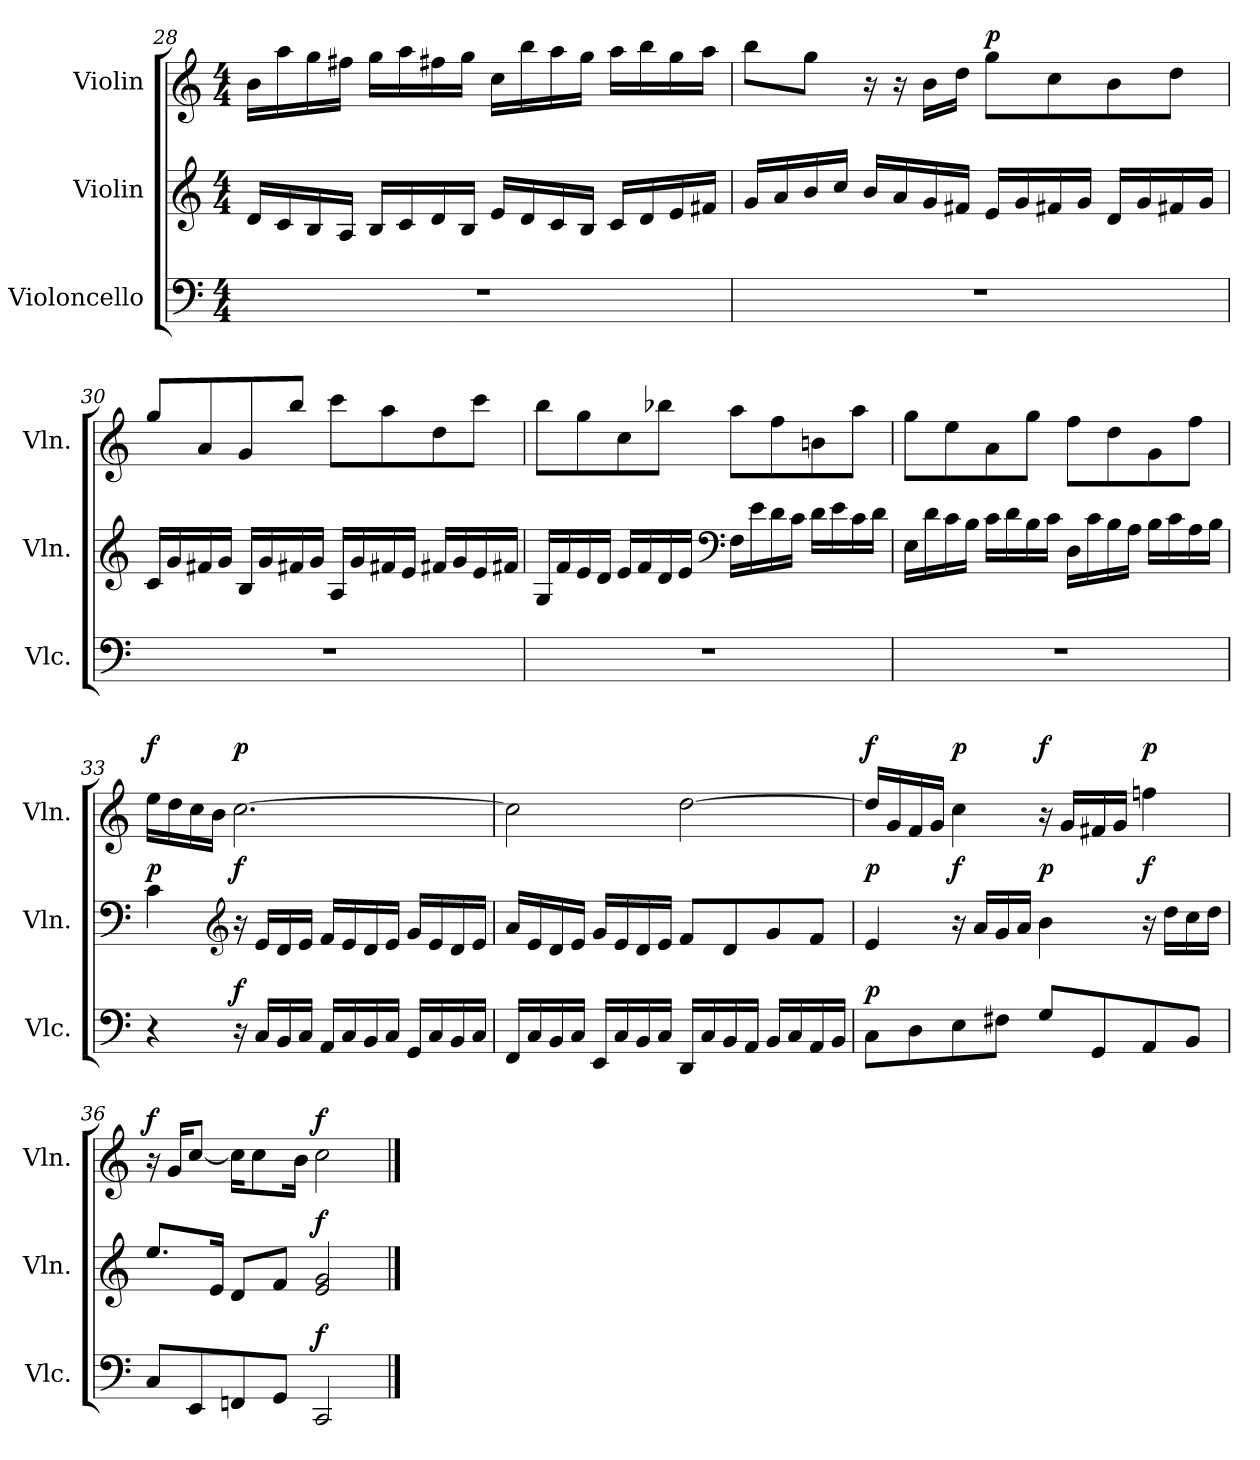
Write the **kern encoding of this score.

**kern	**dynam	**kern	**dynam	**kern	**dynam
*part3	*part3	*part2	*part2	*part1	*part1
*staff3	*staff3	*staff2	*staff2	*staff1	*staff1
*I"Violoncello	*	*I"Violin	*	*I"Violin	*
*I'Vlc.	*	*I'Vln.	*	*I'Vln.	*
*clefF4	*	*clefG2	*	*clefG2	*
*k[]	*	*k[]	*	*k[]	*
*M4/4	*	*M4/4	*	*M4/4	*
=28	=28	=28	=28	=28	=28
1r	.	16d/LL	.	16b\LL	.
.	.	16c/	.	16aa\	.
.	.	16B/	.	16gg\	.
.	.	16A/JJ	.	16ff#X\JJ	.
.	.	16B/LL	.	16gg\LL	.
.	.	16c/	.	16aa\	.
.	.	16d/	.	16ff#X\	.
.	.	16B/JJ	.	16gg\JJ	.
.	.	16e/LL	.	16cc\LL	.
.	.	16d/	.	16bb\	.
.	.	16c/	.	16aa\	.
.	.	16B/JJ	.	16gg\JJ	.
.	.	16c/LL	.	16aa\LL	.
.	.	16d/	.	16bb\	.
.	.	16e/	.	16gg\	.
.	.	16f#X/JJ	.	16aa\JJ	.
!!LO:LB:g=z
=29	=29	=29	=29	=29	=29
1r	.	16g/LL	.	8bb\L	.
.	.	16a/	.	.	.
.	.	16b/	.	8gg\J	.
.	.	16cc/JJ	.	.	.
.	.	16b/LL	.	16r	.
.	.	16a/	.	16r	.
.	.	16g/	.	16b\LL	.
.	.	16f#X/JJ	.	16dd\JJ	.
!	!	!	!	!	!LO:DY:a
.	.	16e/LL	.	8gg\L	p
.	.	16g/	.	.	.
.	.	16f#X/	.	8cc\	.
.	.	16g/JJ	.	.	.
.	.	16d/LL	.	8b\	.
.	.	16g/	.	.	.
.	.	16f#X/	.	8dd\J	.
.	.	16g/JJ	.	.	.
=30	=30	=30	=30	=30	=30
1r	.	16c/LL	.	8gg/L	.
.	.	16g/	.	.	.
.	.	16f#X/	.	8a/	.
.	.	16g/JJ	.	.	.
.	.	16B/LL	.	8g/	.
.	.	16g/	.	.	.
.	.	16f#X/	.	8bb/J	.
.	.	16g/JJ	.	.	.
.	.	16A/LL	.	8ccc\L	.
.	.	16g/	.	.	.
.	.	16f#X/	.	8aa\	.
.	.	16e/JJ	.	.	.
.	.	16f#X/LL	.	8dd\	.
.	.	16g/	.	.	.
.	.	16e/	.	8ccc\J	.
.	.	16f#X/JJ	.	.	.
!!LO:PB:g=z
=31	=31	=31	=31	=31	=31
1r	.	16G/LL	.	8bb\L	.
.	.	16f/	.	.	.
.	.	16e/	.	8gg\	.
.	.	16d/JJ	.	.	.
.	.	16e/LL	.	8cc\	.
.	.	16f/	.	.	.
.	.	16d/	.	8bb-X\J	.
.	.	16e/JJ	.	.	.
*	*	*clefF4	*	*	*
.	.	16F\LL	.	8aa\L	.
.	.	16e\	.	.	.
.	.	16d\	.	8ff\	.
.	.	16c\JJ	.	.	.
.	.	16d\LL	.	8bn\	.
.	.	16e\	.	.	.
.	.	16c\	.	8aa\J	.
.	.	16d\JJ	.	.	.
=32	=32	=32	=32	=32	=32
1r	.	16E\LL	.	8gg\L	.
.	.	16d\	.	.	.
.	.	16c\	.	8ee\	.
.	.	16B\JJ	.	.	.
.	.	16c\LL	.	8a\	.
.	.	16d\	.	.	.
.	.	16B\	.	8gg\J	.
.	.	16c\JJ	.	.	.
.	.	16D\LL	.	8ff\L	.
.	.	16c\	.	.	.
.	.	16B\	.	8dd\	.
.	.	16A\JJ	.	.	.
.	.	16B\LL	.	8g\	.
.	.	16c\	.	.	.
.	.	16A\	.	8ff\J	.
.	.	16B\JJ	.	.	.
!!LO:LB:g=z
=33	=33	=33	=33	=33	=33
!	!	!	!LO:DY:a	!	!LO:DY:a
4r	.	4c\	p	16ee\LL	f
.	.	.	.	16dd\	.
.	.	.	.	16cc\	.
.	.	.	.	16b\JJ	.
*	*	*clefG2	*	*	*
!	!LO:DY:a	!	!LO:DY:a	!	!LO:DY:a
16r	f	16r	f	[2.cc\	p
16C/LL	.	16e/LL	.	.	.
16BB/	.	16d/	.	.	.
16C/JJ	.	16e/JJ	.	.	.
16AA/LL	.	16f/LL	.	.	.
16C/	.	16e/	.	.	.
16BB/	.	16d/	.	.	.
16C/JJ	.	16e/JJ	.	.	.
16GG/LL	.	16g/LL	.	.	.
16C/	.	16e/	.	.	.
16BB/	.	16d/	.	.	.
16C/JJ	.	16e/JJ	.	.	.
=34	=34	=34	=34	=34	=34
16FF/LL	.	16a/LL	.	2cc\]	.
16C/	.	16e/	.	.	.
16BB/	.	16d/	.	.	.
16C/JJ	.	16e/JJ	.	.	.
16EE/LL	.	16g/LL	.	.	.
16C/	.	16e/	.	.	.
16BB/	.	16d/	.	.	.
16C/JJ	.	16e/JJ	.	.	.
16DD/LL	.	8f/L	.	[2dd\	.
16C/	.	.	.	.	.
16BB/	.	8d/	.	.	.
16AA/JJ	.	.	.	.	.
16BB/LL	.	8g/	.	.	.
16C/	.	.	.	.	.
16AA/	.	8f/J	.	.	.
16BB/JJ	.	.	.	.	.
!!LO:LB:g=z
=35	=35	=35	=35	=35	=35
!	!LO:DY:a	!	!LO:DY:a	!	!LO:DY:a
8C\L	p	4e/	p	16dd/LL]	f
.	.	.	.	16g/	.
8D\	.	.	.	16f/	.
.	.	.	.	16g/JJ	.
!	!	!	!LO:DY:a	!	!LO:DY:a
8E\	.	16r	f	4cc\	p
.	.	16a/LL	.	.	.
8F#X\J	.	16g/	.	.	.
.	.	16a/JJ	.	.	.
!	!	!	!LO:DY:a	!	!LO:DY:a
8G/L	.	4b\	p	16r	f
.	.	.	.	16g/LL	.
8GG/	.	.	.	16f#X/	.
.	.	.	.	16g/JJ	.
!	!	!	!LO:DY:a	!	!LO:DY:a
8AA/	.	16r	f	4ffn\	p
.	.	16dd\LL	.	.	.
8BB/J	.	16cc\	.	.	.
.	.	16dd\JJ	.	.	.
=36	=36	=36	=36	=36	=36
!	!	!	!	!	!LO:DY:a
8C/L	.	8.ee/L	.	16r	f
.	.	.	.	16g/KL	.
8EE/	.	.	.	[8cc/J	.
.	.	16e/Jk	.	.	.
8FFn/	.	8d/L	.	16cc\KL]	.
.	.	.	.	8cc\	.
8GG/J	.	8f/J	.	.	.
.	.	.	.	16b\Jk	.
!	!LO:DY:a	!	!LO:DY:a	!	!LO:DY:a
2CC/	f	2e/ 2g/	f	2cc\	f
==	==	==	==	==	==
*-	*-	*-	*-	*-	*-
